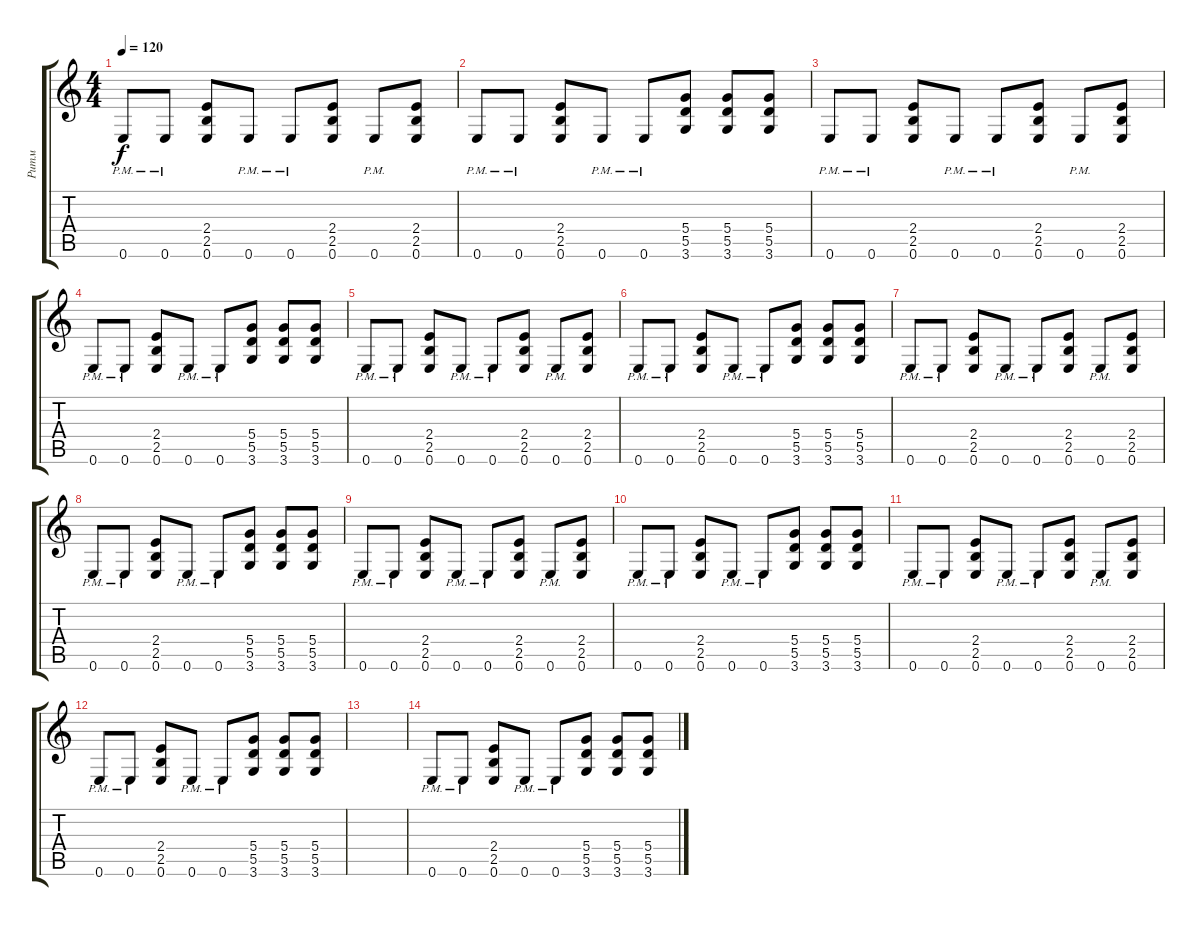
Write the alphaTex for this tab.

\track ("Ритм" "Ритм") {instrument distortionguitar}
\staff {score tabs}
\tuning (E4 B3 G3 D3 A2 E2) {hide}
\ts (4 4)
\tempo 120
\clef g2
\ks c
0.6{pm}.8{dy f} 0.6{pm}.8 (2.4 2.5 0.6).8 0.6{pm}.8 0.6{pm}.8 (2.4 2.5 0.6).8 0.6{pm}.8 (2.4 2.5 0.6).8 |
0.6{pm}.8 0.6{pm}.8 (2.4 2.5 0.6).8 0.6{pm}.8 0.6{pm}.8 (5.4 5.5 3.6).8 (5.4 5.5 3.6).8 (5.4 5.5 3.6).8 |
0.6{pm}.8 0.6{pm}.8 (2.4 2.5 0.6).8 0.6{pm}.8 0.6{pm}.8 (2.4 2.5 0.6).8 0.6{pm}.8 (2.4 2.5 0.6).8 |
0.6{pm}.8 0.6{pm}.8 (2.4 2.5 0.6).8 0.6{pm}.8 0.6{pm}.8 (5.4 5.5 3.6).8 (5.4 5.5 3.6).8 (5.4 5.5 3.6).8 |
0.6{pm}.8 0.6{pm}.8 (2.4 2.5 0.6).8 0.6{pm}.8 0.6{pm}.8 (2.4 2.5 0.6).8 0.6{pm}.8 (2.4 2.5 0.6).8 |
0.6{pm}.8 0.6{pm}.8 (2.4 2.5 0.6).8 0.6{pm}.8 0.6{pm}.8 (5.4 5.5 3.6).8 (5.4 5.5 3.6).8 (5.4 5.5 3.6).8 |
0.6{pm}.8 0.6{pm}.8 (2.4 2.5 0.6).8 0.6{pm}.8 0.6{pm}.8 (2.4 2.5 0.6).8 0.6{pm}.8 (2.4 2.5 0.6).8 |
0.6{pm}.8 0.6{pm}.8 (2.4 2.5 0.6).8 0.6{pm}.8 0.6{pm}.8 (5.4 5.5 3.6).8 (5.4 5.5 3.6).8 (5.4 5.5 3.6).8 |
0.6{pm}.8 0.6{pm}.8 (2.4 2.5 0.6).8 0.6{pm}.8 0.6{pm}.8 (2.4 2.5 0.6).8 0.6{pm}.8 (2.4 2.5 0.6).8 |
0.6{pm}.8 0.6{pm}.8 (2.4 2.5 0.6).8 0.6{pm}.8 0.6{pm}.8 (5.4 5.5 3.6).8 (5.4 5.5 3.6).8 (5.4 5.5 3.6).8 |
0.6{pm}.8 0.6{pm}.8 (2.4 2.5 0.6).8 0.6{pm}.8 0.6{pm}.8 (2.4 2.5 0.6).8 0.6{pm}.8 (2.4 2.5 0.6).8 |
0.6{pm}.8 0.6{pm}.8 (2.4 2.5 0.6).8 0.6{pm}.8 0.6{pm}.8 (5.4 5.5 3.6).8 (5.4 5.5 3.6).8 (5.4 5.5 3.6).8 |
|
0.6{pm}.8 0.6{pm}.8 (2.4 2.5 0.6).8 0.6{pm}.8 0.6{pm}.8 (5.4 5.5 3.6).8 (5.4 5.5 3.6).8 (5.4 5.5 3.6).8
